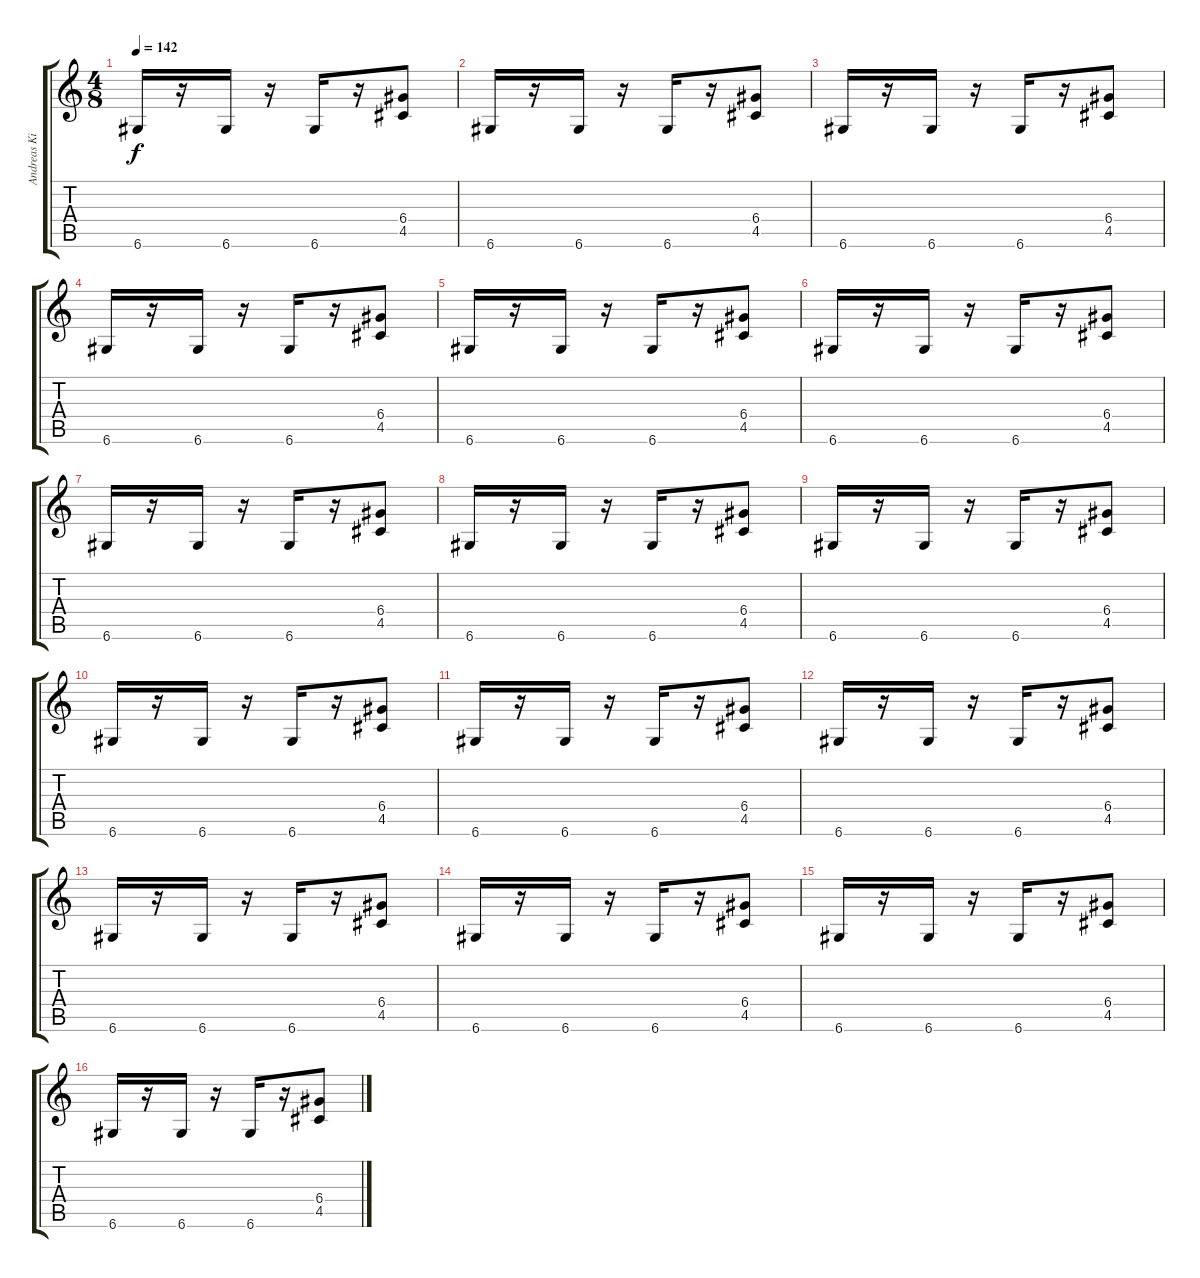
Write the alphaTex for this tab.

\track ("Andreas Kisser" "Andreas Ki") {instrument distortionguitar}
\staff {score tabs}
\tuning (E4 B3 G3 D3 A2 D2) {hide}
\ts (4 8)
\tempo 142
\clef g2
\ks c
6.6.16{dy f} r.16 6.6.16 r.16 6.6.16 r.16 (6.4 4.5).8 |
6.6.16 r.16 6.6.16 r.16 6.6.16 r.16 (6.4 4.5).8 |
6.6.16 r.16 6.6.16 r.16 6.6.16 r.16 (6.4 4.5).8 |
6.6.16 r.16 6.6.16 r.16 6.6.16 r.16 (6.4 4.5).8 |
6.6.16 r.16 6.6.16 r.16 6.6.16 r.16 (6.4 4.5).8 |
6.6.16 r.16 6.6.16 r.16 6.6.16 r.16 (6.4 4.5).8 |
6.6.16 r.16 6.6.16 r.16 6.6.16 r.16 (6.4 4.5).8 |
6.6.16 r.16 6.6.16 r.16 6.6.16 r.16 (6.4 4.5).8 |
6.6.16 r.16 6.6.16 r.16 6.6.16 r.16 (6.4 4.5).8 |
6.6.16 r.16 6.6.16 r.16 6.6.16 r.16 (6.4 4.5).8 |
6.6.16 r.16 6.6.16 r.16 6.6.16 r.16 (6.4 4.5).8 |
6.6.16 r.16 6.6.16 r.16 6.6.16 r.16 (6.4 4.5).8 |
6.6.16 r.16 6.6.16 r.16 6.6.16 r.16 (6.4 4.5).8 |
6.6.16 r.16 6.6.16 r.16 6.6.16 r.16 (6.4 4.5).8 |
6.6.16 r.16 6.6.16 r.16 6.6.16 r.16 (6.4 4.5).8 |
6.6.16 r.16 6.6.16 r.16 6.6.16 r.16 (6.4 4.5).8
